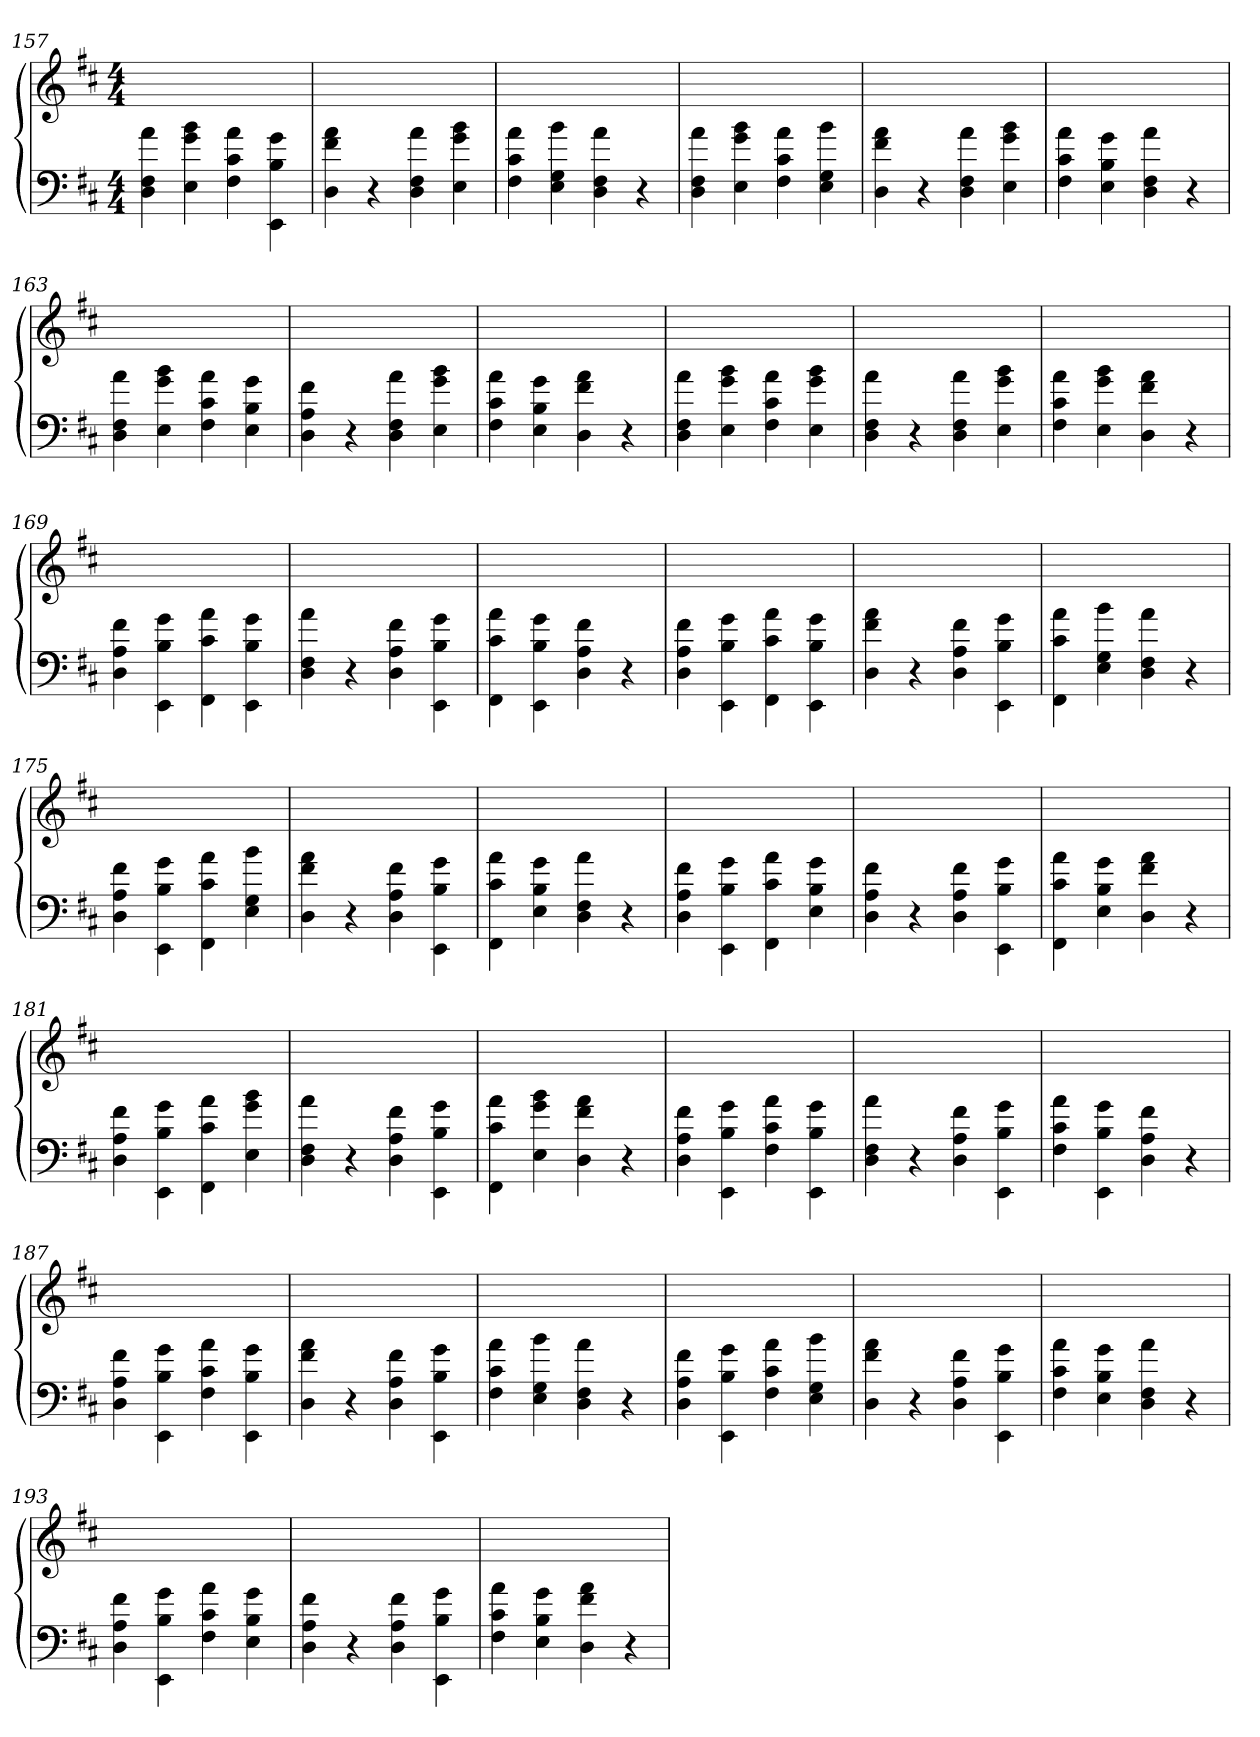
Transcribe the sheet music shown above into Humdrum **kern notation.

**kern	**kern
*part2	*part1
*staff2	*staff1
*clefF4	*clefG2
*k[f#c#]	*k[f#c#]
*D:	*D:
*M4/4	*M4/4
=157	=157
4D 4F# 4a	1ryy
4E 4g 4b	.
4F# 4c# 4a	.
4EE 4B 4g	.
=158	=158
4D 4f# 4a	1ryy
4r	.
4D 4F# 4a	.
4E 4g 4b	.
=159	=159
4F# 4c# 4a	1ryy
4E 4G 4b	.
4D 4F# 4a	.
4r	.
=160	=160
4D 4F# 4a	1ryy
4E 4g 4b	.
4F# 4c# 4a	.
4E 4G 4b	.
=161	=161
4D 4f# 4a	1ryy
4r	.
4D 4F# 4a	.
4E 4g 4b	.
=162	=162
4F# 4c# 4a	1ryy
4E 4B 4g	.
4D 4F# 4a	.
4r	.
=163	=163
4D 4F# 4a	1ryy
4E 4g 4b	.
4F# 4c# 4a	.
4E 4B 4g	.
=164	=164
4D 4A 4f#	1ryy
4r	.
4D 4F# 4a	.
4E 4g 4b	.
=165	=165
4F# 4c# 4a	1ryy
4E 4B 4g	.
4D 4f# 4a	.
4r	.
=166	=166
4D 4F# 4a	1ryy
4E 4g 4b	.
4F# 4c# 4a	.
4E 4g 4b	.
=167	=167
4D 4F# 4a	1ryy
4r	.
4D 4F# 4a	.
4E 4g 4b	.
=168	=168
4F# 4c# 4a	1ryy
4E 4g 4b	.
4D 4f# 4a	.
4r	.
=169	=169
4D 4A 4f#	1ryy
4EE 4B 4g	.
4FF# 4c# 4a	.
4EE 4B 4g	.
=170	=170
4D 4F# 4a	1ryy
4r	.
4D 4A 4f#	.
4EE 4B 4g	.
=171	=171
4FF# 4c# 4a	1ryy
4EE 4B 4g	.
4D 4A 4f#	.
4r	.
=172	=172
4D 4A 4f#	1ryy
4EE 4B 4g	.
4FF# 4c# 4a	.
4EE 4B 4g	.
=173	=173
4D 4f# 4a	1ryy
4r	.
4D 4A 4f#	.
4EE 4B 4g	.
=174	=174
4FF# 4c# 4a	1ryy
4E 4G 4b	.
4D 4F# 4a	.
4r	.
=175	=175
4D 4A 4f#	1ryy
4EE 4B 4g	.
4FF# 4c# 4a	.
4E 4G 4b	.
=176	=176
4D 4f# 4a	1ryy
4r	.
4D 4A 4f#	.
4EE 4B 4g	.
=177	=177
4FF# 4c# 4a	1ryy
4E 4B 4g	.
4D 4F# 4a	.
4r	.
=178	=178
4D 4A 4f#	1ryy
4EE 4B 4g	.
4FF# 4c# 4a	.
4E 4B 4g	.
=179	=179
4D 4A 4f#	1ryy
4r	.
4D 4A 4f#	.
4EE 4B 4g	.
=180	=180
4FF# 4c# 4a	1ryy
4E 4B 4g	.
4D 4f# 4a	.
4r	.
=181	=181
4D 4A 4f#	1ryy
4EE 4B 4g	.
4FF# 4c# 4a	.
4E 4g 4b	.
=182	=182
4D 4F# 4a	1ryy
4r	.
4D 4A 4f#	.
4EE 4B 4g	.
=183	=183
4FF# 4c# 4a	1ryy
4E 4g 4b	.
4D 4f# 4a	.
4r	.
=184	=184
4D 4A 4f#	1ryy
4EE 4B 4g	.
4F# 4c# 4a	.
4EE 4B 4g	.
=185	=185
4D 4F# 4a	1ryy
4r	.
4D 4A 4f#	.
4EE 4B 4g	.
=186	=186
4F# 4c# 4a	1ryy
4EE 4B 4g	.
4D 4A 4f#	.
4r	.
=187	=187
4D 4A 4f#	1ryy
4EE 4B 4g	.
4F# 4c# 4a	.
4EE 4B 4g	.
=188	=188
4D 4f# 4a	1ryy
4r	.
4D 4A 4f#	.
4EE 4B 4g	.
=189	=189
4F# 4c# 4a	1ryy
4E 4G 4b	.
4D 4F# 4a	.
4r	.
=190	=190
4D 4A 4f#	1ryy
4EE 4B 4g	.
4F# 4c# 4a	.
4E 4G 4b	.
=191	=191
4D 4f# 4a	1ryy
4r	.
4D 4A 4f#	.
4EE 4B 4g	.
=192	=192
4F# 4c# 4a	1ryy
4E 4B 4g	.
4D 4F# 4a	.
4r	.
=193	=193
4D 4A 4f#	1ryy
4EE 4B 4g	.
4F# 4c# 4a	.
4E 4B 4g	.
=194	=194
4D 4A 4f#	1ryy
4r	.
4D 4A 4f#	.
4EE 4B 4g	.
=195	=195
4F# 4c# 4a	1ryy
4E 4B 4g	.
4D 4f# 4a	.
4r	.
=	=
*-	*-
